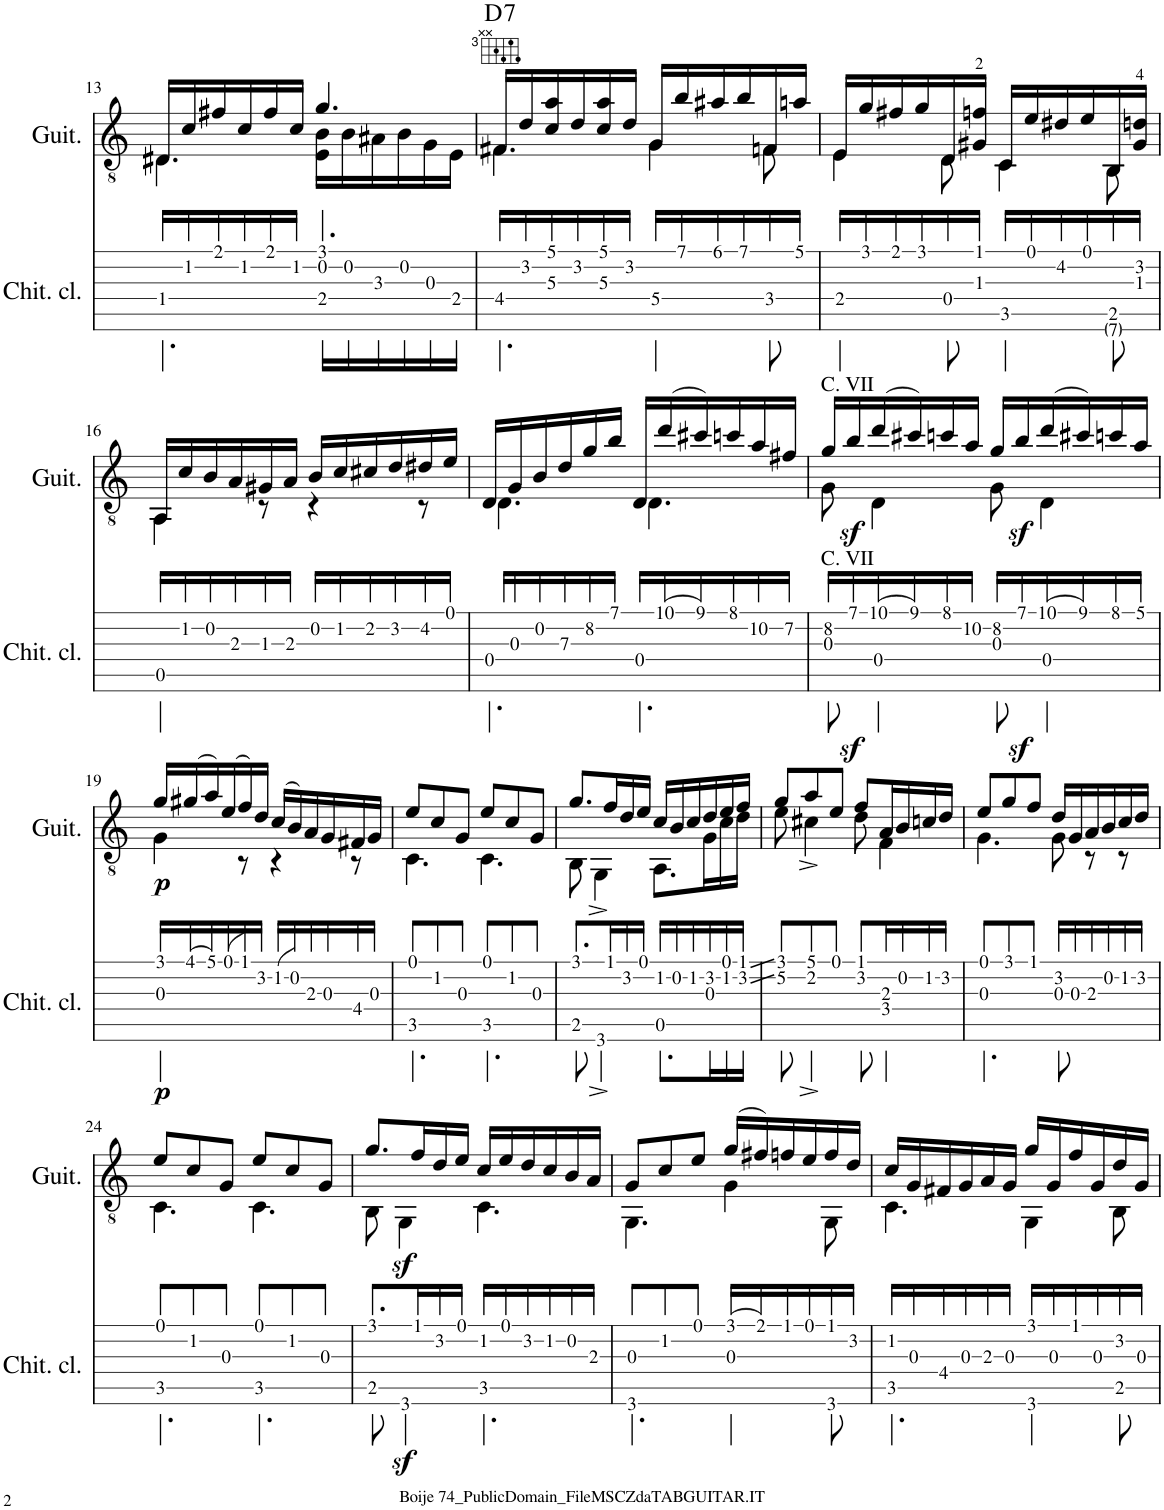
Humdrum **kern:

**kern	**dynam	**kern	**dynam	**harte
*part2	*part2	*part1	*part1	*part1
*staff2	*staff2	*staff1	*staff1	*
*I"Chitarra classica	*	*I"Guitar	*	*
*I'Chit. cl.	*	*I'Guit.	*	*
!!LO:PB:g=z
*	*	*clefGv2	*	*
*k[]	*	*k[]	*	*
*M6/8	*	*M6/8	*	*
=13	=13	=13	=13	=13
*^	*	*^	*	*
16D#X/LL	4.D#\	.	16D#X/LL	4.D#\	.	.
16c/	.	.	16c/	.	.	.
16f#X/	.	.	16f#X/	.	.	.
16c/	.	.	16c/	.	.	.
16f#/	.	.	16f#/	.	.	.
16c/JJ	.	.	16c/JJ	.	.	.
4.g/	16E\ 16B\LL	.	4.g/	16E\ 16B\LL	.	.
.	16B\	.	.	16B\	.	.
.	16A#X\	.	.	16A#X\	.	.
.	16B\	.	.	16B\	.	.
.	16G\	.	.	16G\	.	.
.	16E\JJ	.	.	16E\JJ	.	.
=14	=14	=14	=14	=14	=14	=14
!	!	!	!	!	!	!LO:H:kt=7
16F#X/LL	4.F#\	.	16F#X/LL	4.F#\	.	D:7
16d/	.	.	16d/	.	.	.
16c/ 16a/	.	.	16c/ 16a/	.	.	.
16d/	.	.	16d/	.	.	.
16c/ 16a/	.	.	16c/ 16a/	.	.	.
16d/JJ	.	.	16d/JJ	.	.	.
16G/LL	4G\	.	16G/LL	4G\	.	.
16b/	.	.	16b/	.	.	.
16a#X/	.	.	16a#X/	.	.	.
16b/	.	.	16b/	.	.	.
16Fn/	8F\	.	16Fn/	8F\	.	.
16an/JJ	.	.	16an/JJ	.	.	.
=15	=15	=15	=15	=15	=15	=15
16E/LL	4E\	.	16E/LL	4E\	.	.
16g/	.	.	16g/	.	.	.
16f#X/	.	.	16f#X/	.	.	.
16g/	.	.	16g/	.	.	.
16D/	8D\	.	16D/	8D\	.	.
16G#X/ 16fn/JJ	.	.	16G#X/ 16fn/JJ	.	.	.
16C/LL	4C\	.	16C/LL	4C\	.	.
16e/	.	.	16e/	.	.	.
16d#X/	.	.	16d#X/	.	.	.
16e/	.	.	16e/	.	.	.
16BB/	8BB\	.	16BB/	8BB\	.	.
16G#/ 16dn/JJ	.	.	16G#/ 16dn/JJ	.	.	.
!!LO:LB:g=z	!!
=16	=16	=16	=16	=16	=16	=16
16AA/LL	4AA\	.	16AA/LL	4AA\	.	.
16c/	.	.	16c/	.	.	.
16B/	.	.	16B/	.	.	.
16A/	.	.	16A/	.	.	.
16G#X/	8r	.	16G#X/	8r	.	.
16A/JJ	.	.	16A/JJ	.	.	.
16B/LL	4r	.	16B/LL	4r	.	.
16c/	.	.	16c/	.	.	.
16c#X/	.	.	16c#X/	.	.	.
16d/	.	.	16d/	.	.	.
16d#X/	8r	.	16d#X/	8r	.	.
16e/JJ	.	.	16e/JJ	.	.	.
=17	=17	=17	=17	=17	=17	=17
16D/LL	4.D\	.	16D/LL	4.D\	.	.
16G/	.	.	16G/	.	.	.
16B/	.	.	16B/	.	.	.
16d/	.	.	16d/	.	.	.
16g/	.	.	16g/	.	.	.
16b/JJ	.	.	16b/JJ	.	.	.
16D/LL	4.D\	.	16D/LL	4.D\	.	.
(16dd/	.	.	(16dd/	.	.	.
16cc#X/)	.	.	16cc#X/)	.	.	.
16ccn/	.	.	16ccn/	.	.	.
16a/	.	.	16a/	.	.	.
16f#X/JJ	.	.	16f#X/JJ	.	.	.
=18	=18	=18	=18	=18	=18	=18
!	!	!	!LO:TX:a:t=C. VII	!	!	!
!LO:TX:a:t=C. VII	!	!	!	!	!	!
16g/LL	8G\	.	16g/LL	8G\	.	.
!	!	!LO:DY:b	!	!	!LO:DY:b	!
16b/	.	sf	16b/	.	sf	.
(16dd/	4D\	.	(16dd/	4D\	.	.
16cc#X/)	.	.	16cc#X/)	.	.	.
16ccn/	.	.	16ccn/	.	.	.
16a/JJ	.	.	16a/JJ	.	.	.
16g/LL	8G\	.	16g/LL	8G\	.	.
!	!	!LO:DY:b	!	!	!LO:DY:b	!
16b/	.	sf	16b/	.	sf	.
(16dd/	4D\	.	(16dd/	4D\	.	.
16cc#X/)	.	.	16cc#X/)	.	.	.
16ccn/	.	.	16ccn/	.	.	.
16a/JJ	.	.	16a/JJ	.	.	.
!!LO:LB:g=z	!!
=19	=19	=19	=19	=19	=19	=19
!	!	!LO:DY:b	!	!	!LO:DY:b	!
16g/LL	4G\	p	16g/LL	4G\	p	.
(16g#X/	.	.	(16g#X/	.	.	.
16a/)	.	.	16a/)	.	.	.
(16e/	.	.	(16e/	.	.	.
16f/)	8r	.	16f/)	8r	.	.
16d/JJ	.	.	16d/JJ	.	.	.
(16c/LL	4r	.	(16c/LL	4r	.	.
16B/)	.	.	16B/)	.	.	.
16A/	.	.	16A/	.	.	.
16G/	.	.	16G/	.	.	.
16F#X/	8r	.	16F#X/	8r	.	.
16G/JJ	.	.	16G/JJ	.	.	.
=20	=20	=20	=20	=20	=20	=20
8e/L	4.C\	.	8e/L	4.C\	.	.
8c/	.	.	8c/	.	.	.
8G/J	.	.	8G/J	.	.	.
8e/L	4.C\	.	8e/L	4.C\	.	.
8c/	.	.	8c/	.	.	.
8G/J	.	.	8G/J	.	.	.
=21	=21	=21	=21	=21	=21	=21
8.g/L	8BB\	.	8.g/L	8BB\	.	.
.	4GG^\	.	.	4GG^\	.	.
16f/L	.	.	16f/L	.	.	.
16d/	.	.	16d/	.	.	.
16e/JJ	.	.	16e/JJ	.	.	.
16c/LL	8.AA\L	.	16c/LL	8.AA\L	.	.
16B/	.	.	16B/	.	.	.
16c/	.	.	16c/	.	.	.
16d/	16G\L	.	16d/	16G\L	.	.
16e/	16c\	.	16e/	16c\	.	.
16f/JJ	16d\JJ	.	16f/JJ	16d\JJ	.	.
=22	=22	=22	=22	=22	=22	=22
8g/L	8e\	.	8g/L	8e\	.	.
8a/	4c#X^\	.	8a/	4c#X^\	.	.
8e/J	.	.	8e/J	.	.	.
8f/L	8d\	.	8f/L	8d\	.	.
16A/L	4F\	.	16A/L	4F\	.	.
16B/	.	.	16B/	.	.	.
16cn/	.	.	16cn/	.	.	.
16d/JJ	.	.	16d/JJ	.	.	.
=23	=23	=23	=23	=23	=23	=23
8e/L	4.G\	.	8e/L	4.G\	.	.
8g/	.	.	8g/	.	.	.
8f/J	.	.	8f/J	.	.	.
16d/LL	8G\	.	16d/LL	8G\	.	.
16G/	.	.	16G/	.	.	.
16A/	8r	.	16A/	8r	.	.
16B/	.	.	16B/	.	.	.
16c/	8r	.	16c/	8r	.	.
16d/JJ	.	.	16d/JJ	.	.	.
!!LO:LB:g=z	!!
=24	=24	=24	=24	=24	=24	=24
8e/L	4.C\	.	8e/L	4.C\	.	.
8c/	.	.	8c/	.	.	.
8G/J	.	.	8G/J	.	.	.
8e/L	4.C\	.	8e/L	4.C\	.	.
8c/	.	.	8c/	.	.	.
8G/J	.	.	8G/J	.	.	.
=25	=25	=25	=25	=25	=25	=25
8.g/L	8BB\	.	8.g/L	8BB\	.	.
!	!	!LO:DY:b	!	!	!LO:DY:b	!
.	4GG\	sf	.	4GG\	sf	.
16f/L	.	.	16f/L	.	.	.
16d/	.	.	16d/	.	.	.
16e/JJ	.	.	16e/JJ	.	.	.
16c/LL	4.C\	.	16c/LL	4.C\	.	.
16e/	.	.	16e/	.	.	.
16d/	.	.	16d/	.	.	.
16c/	.	.	16c/	.	.	.
16B/	.	.	16B/	.	.	.
16A/JJ	.	.	16A/JJ	.	.	.
=26	=26	=26	=26	=26	=26	=26
8G/L	4.GG\	.	8G/L	4.GG\	.	.
8c/	.	.	8c/	.	.	.
8e/J	.	.	8e/J	.	.	.
(16g/LL	4G\	.	(16g/LL	4G\	.	.
16f#X/)	.	.	16f#X/)	.	.	.
16fn/	.	.	16fn/	.	.	.
16e/	.	.	16e/	.	.	.
16f/	8GG\	.	16f/	8GG\	.	.
16d/JJ	.	.	16d/JJ	.	.	.
=27	=27	=27	=27	=27	=27	=27
16c/LL	4.C\	.	16c/LL	4.C\	.	.
16G/	.	.	16G/	.	.	.
16F#X/	.	.	16F#X/	.	.	.
16G/	.	.	16G/	.	.	.
16A/	.	.	16A/	.	.	.
16G/JJ	.	.	16G/JJ	.	.	.
16g/LL	4GG\	.	16g/LL	4GG\	.	.
16G/	.	.	16G/	.	.	.
16f/	.	.	16f/	.	.	.
16G/	.	.	16G/	.	.	.
16d/	8BB\	.	16d/	8BB\	.	.
16G/JJ	.	.	16G/JJ	.	.	.
*v	*v	*	*	*	*	*
*	*	*v	*v	*	*
=	=	=	=	=
*-	*-	*-	*-	*-
